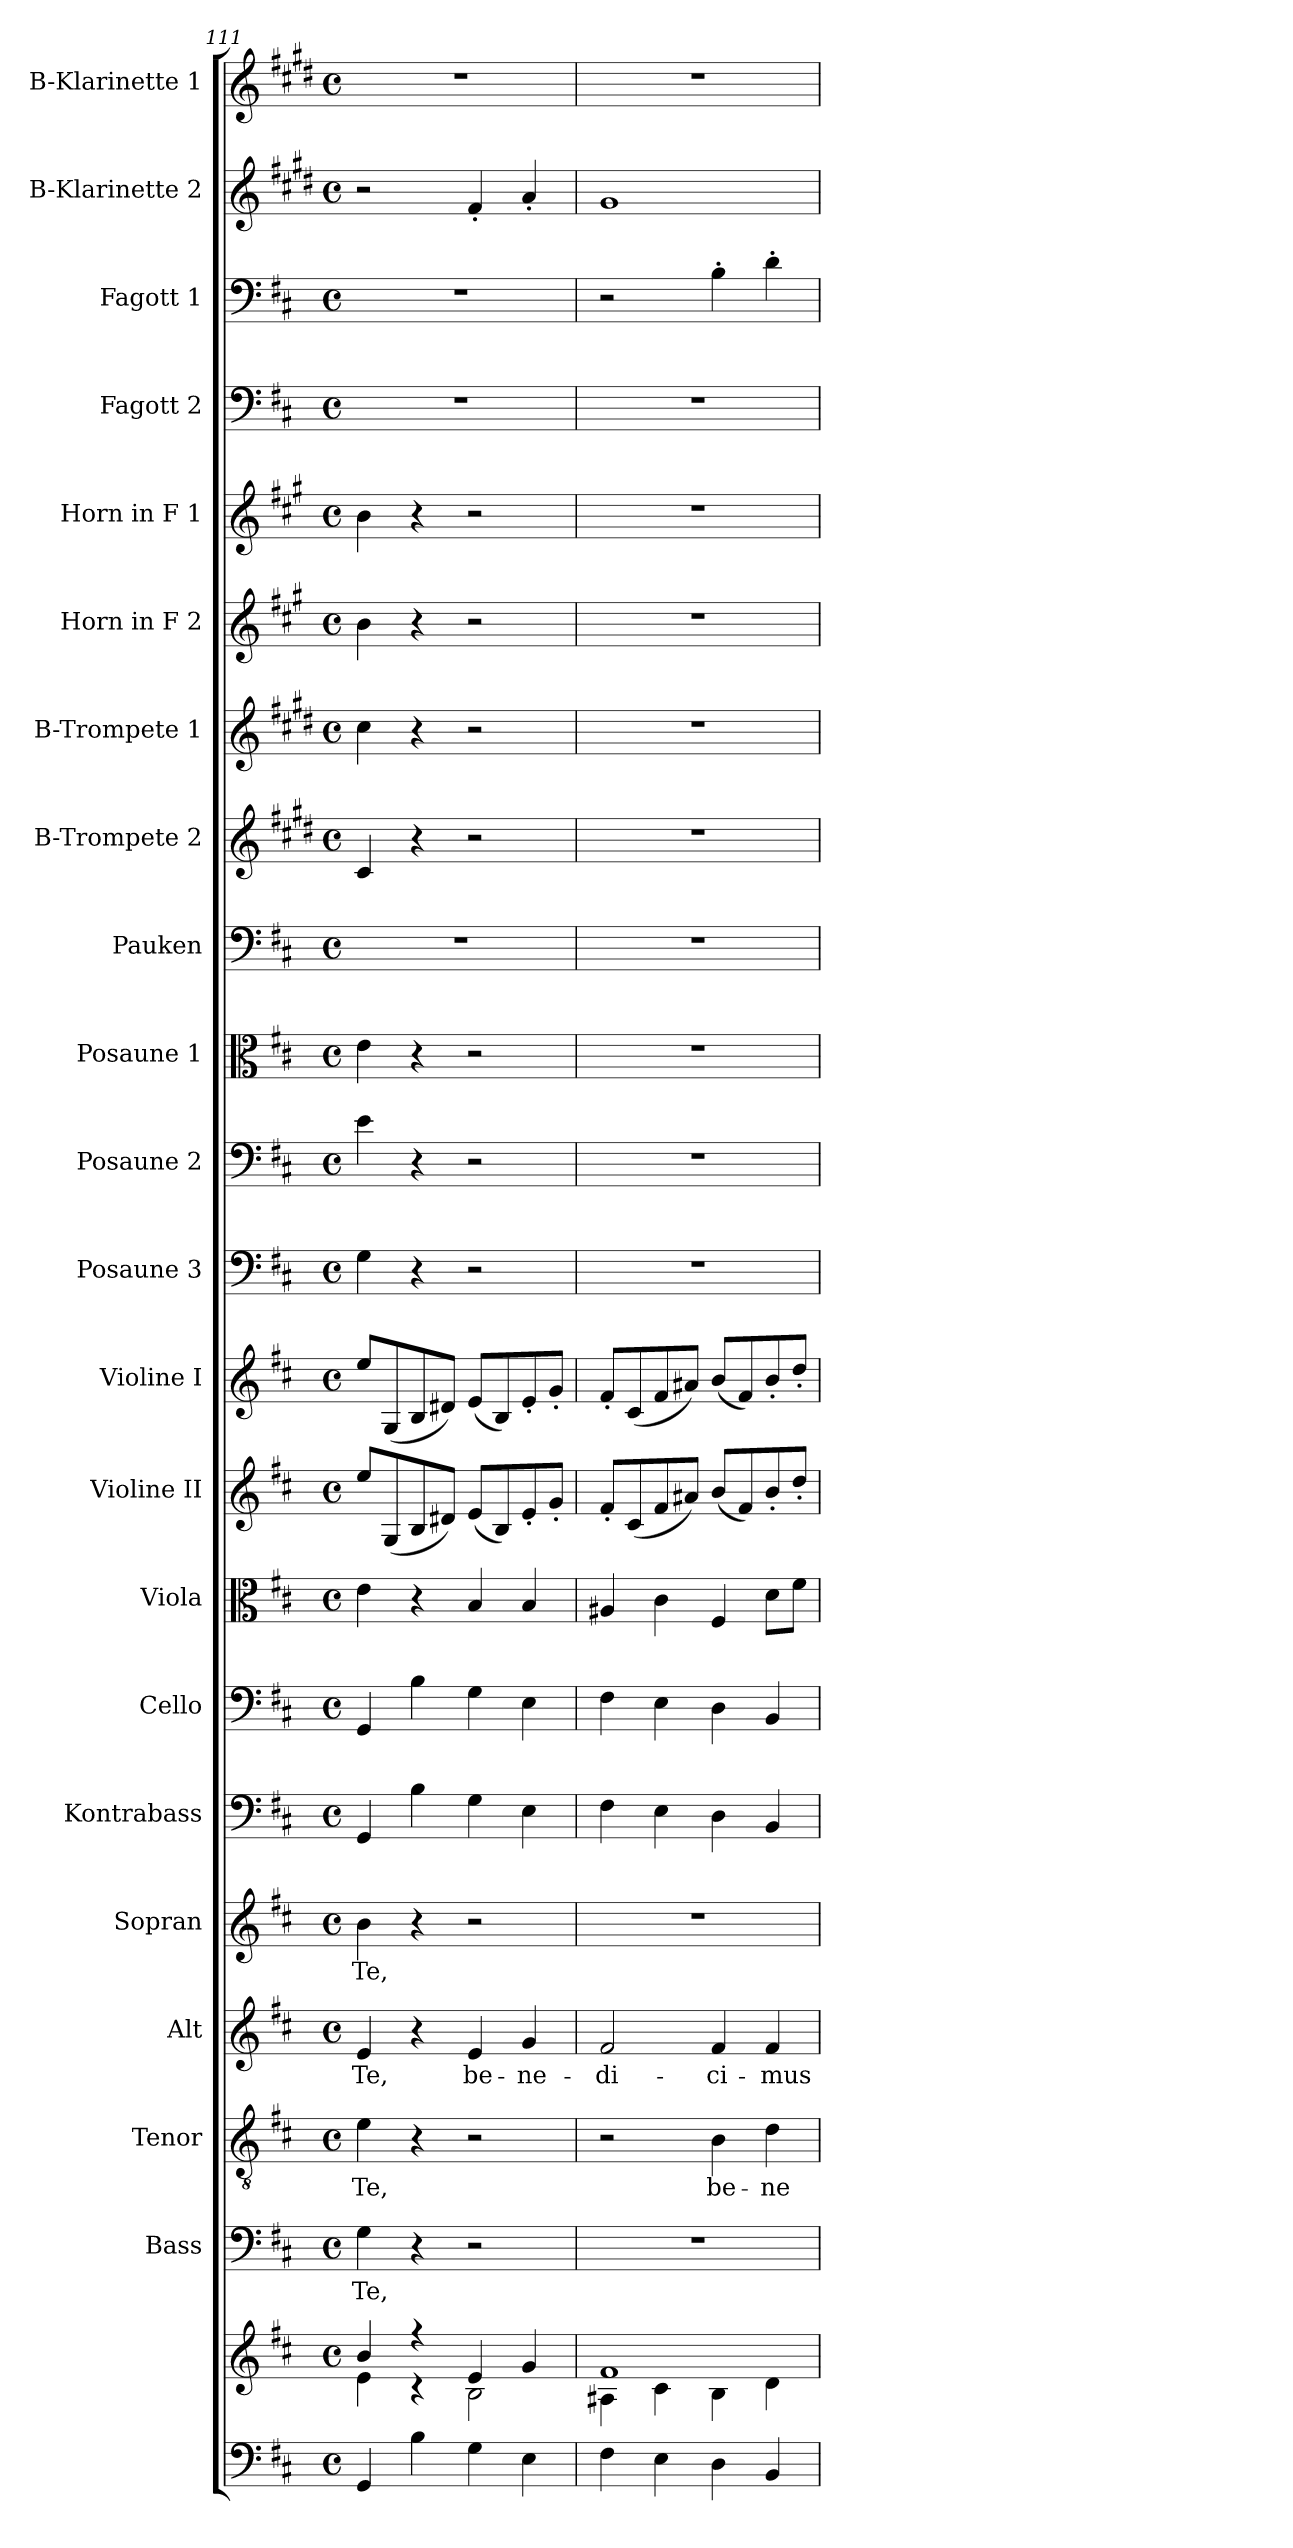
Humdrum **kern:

**kern	**kern	**kern	**text	**kern	**text	**kern	**text	**kern	**text	**kern	**kern	**kern	**kern	**kern	**kern	**kern	**kern	**kern	**kern	**kern	**kern	**kern	**kern	**kern	**kern	**kern
*part22	*part22	*part21	*part21	*part20	*part20	*part19	*part19	*part18	*part18	*part17	*part16	*part15	*part14	*part13	*part12	*part11	*part10	*part9	*part8	*part7	*part6	*part5	*part4	*part3	*part2	*part1
*staff23	*staff22	*staff21	*staff21	*staff20	*staff20	*staff19	*staff19	*staff18	*staff18	*staff17	*staff16	*staff15	*staff14	*staff13	*staff12	*staff11	*staff10	*staff9	*staff8	*staff7	*staff6	*staff5	*staff4	*staff3	*staff2	*staff1
*	*	*I"Bass	*	*I"Tenor	*	*I"Alt	*	*I"Sopran	*	*I"Kontrabass	*I"Cello	*I"Viola	*I"Violine II	*I"Violine I	*I"Posaune 3	*I"Posaune 2	*I"Posaune 1	*I"Pauken	*I"B-Trompete 2	*I"B-Trompete 1	*I"Horn in F 2	*I"Horn in F 1	*I"Fagott 2	*I"Fagott 1	*I"B-Klarinette 2	*I"B-Klarinette 1
*	*	*I'B.	*	*I'T.	*	*I'A.	*	*I'S.	*	*I'Kb.	*	*I'Vla.	*I'Vl. II	*I'Vl. I	*I'Pos. 3	*I'Pos. 2	*I'Pos. 1	*I'Pk.	*I'B Trp. 2	*I'B Trp. 1	*	*	*I'Fg. 2	*I'Fg. 1	*I'B Kl. 2	*I'B Kl. 1
*clefF4	*clefG2	*clefF4	*	*clefGv2	*	*clefG2	*	*clefG2	*	*clefF4	*clefF4	*clefC3	*clefG2	*clefG2	*clefF4	*clefF4	*clefC3	*clefF4	*clefG2	*clefG2	*clefG2	*clefG2	*clefF4	*clefF4	*clefG2	*clefG2
*	*	*	*	*	*	*	*	*	*	*ITrd7c12	*	*	*	*	*	*	*	*	*ITrd1c2	*ITrd1c2	*ITrd4c7	*ITrd4c7	*	*	*ITrd1c2	*ITrd1c2
*k[f#c#]	*k[f#c#]	*k[f#c#]	*	*k[f#c#]	*	*k[f#c#]	*	*k[f#c#]	*	*k[f#c#]	*k[f#c#]	*k[f#c#]	*k[f#c#]	*k[f#c#]	*k[f#c#]	*k[f#c#]	*k[f#c#]	*k[f#c#]	*k[f#c#]	*k[f#c#]	*k[f#c#]	*k[f#c#]	*k[f#c#]	*k[f#c#]	*k[f#c#]	*k[f#c#]
*D:	*D:	*D:	*	*D:	*	*D:	*	*D:	*	*D:	*D:	*D:	*D:	*D:	*D:	*D:	*D:	*D:	*D:	*D:	*D:	*D:	*D:	*D:	*D:	*D:
*M4/4	*M4/4	*M4/4	*	*M4/4	*	*M4/4	*	*M4/4	*	*M4/4	*M4/4	*M4/4	*M4/4	*M4/4	*M4/4	*M4/4	*M4/4	*M4/4	*M4/4	*M4/4	*M4/4	*M4/4	*M4/4	*M4/4	*M4/4	*M4/4
*met(c)	*met(c)	*met(c)	*	*met(c)	*	*met(c)	*	*met(c)	*	*met(c)	*met(c)	*met(c)	*met(c)	*met(c)	*met(c)	*met(c)	*met(c)	*met(c)	*met(c)	*met(c)	*met(c)	*met(c)	*met(c)	*met(c)	*met(c)	*met(c)
=111	=111	=111	=111	=111	=111	=111	=111	=111	=111	=111	=111	=111	=111	=111	=111	=111	=111	=111	=111	=111	=111	=111	=111	=111	=111	=111
*	*^	*	*	*	*	*	*	*	*	*	*	*	*	*	*	*	*	*	*	*	*	*	*	*	*	*
!	!	!	!	!LO:LY:b	!	!LO:LY:b	!	!LO:LY:b	!	!LO:LY:b	!	!	!	!	!	!	!	!	!	!	!	!	!	!	!	!	!
4GG/	4b/	4e\	4G\	Te,	4e\	Te,	4e/	Te,	4b\	Te,	4GGG/	4GG/	4e\	8ee/L	8ee/L	4G\	4e\	4e\	1r	4B/	4b\	4e\	4e\	1r	1r	2r	1r
.	.	.	.	.	.	.	.	.	.	.	.	.	.	(<8G/	(<8G/	.	.	.	.	.	.	.	.	.	.	.	.
4B\	4r	4r	4r	.	4r	.	4r	.	4r	.	4BB\	4B\	4r	8B/	8B/	4r	4r	4r	.	4r	4r	4r	4r	.	.	.	.
.	.	.	.	.	.	.	.	.	.	.	.	.	.	8d#X/J)	8d#X/J)	.	.	.	.	.	.	.	.	.	.	.	.
!	!	!	!	!	!	!	!	!LO:LY:b	!	!	!	!	!	!	!	!	!	!	!	!	!	!	!	!	!	!	!
4G\	4e/	2B\	2r	.	2r	.	4e/	be-	2r	.	4GG\	4G\	4B/	(<8e/L	(<8e/L	2r	2r	2r	.	2r	2r	2r	2r	.	.	4e'</	.
.	.	.	.	.	.	.	.	.	.	.	.	.	.	8B/)	8B/)	.	.	.	.	.	.	.	.	.	.	.	.
!	!	!	!	!	!	!	!	!LO:LY:b	!	!	!	!	!	!	!	!	!	!	!	!	!	!	!	!	!	!	!
4E\	4g/	.	.	.	.	.	4g/	-ne-	.	.	4EE\	4E\	4B/	8e'</	8e'</	.	.	.	.	.	.	.	.	.	.	4g'</	.
.	.	.	.	.	.	.	.	.	.	.	.	.	.	8g'</J	8g'</J	.	.	.	.	.	.	.	.	.	.	.	.
=112	=112	=112	=112	=112	=112	=112	=112	=112	=112	=112	=112	=112	=112	=112	=112	=112	=112	=112	=112	=112	=112	=112	=112	=112	=112	=112	=112
!	!	!	!	!	!	!	!	!LO:LY:b	!	!	!	!	!	!	!	!	!	!	!	!	!	!	!	!	!	!	!
4F#\	1f#	4A#X\	1r	.	2r	.	2f#/	-di-	1r	.	4FF#\	4F#\	4A#X/	8f#'</L	8f#'</L	1r	1r	1r	1r	1r	1r	1r	1r	1r	2r	1f#	1r
.	.	.	.	.	.	.	.	.	.	.	.	.	.	(<8c#/	(<8c#/	.	.	.	.	.	.	.	.	.	.	.	.
4E\	.	4c#\	.	.	.	.	.	.	.	.	4EE\	4E\	4c#\	8f#/	8f#/	.	.	.	.	.	.	.	.	.	.	.	.
.	.	.	.	.	.	.	.	.	.	.	.	.	.	8a#X/J)	8a#X/J)	.	.	.	.	.	.	.	.	.	.	.	.
!	!	!	!	!	!	!LO:LY:b	!	!LO:LY:b	!	!	!	!	!	!	!	!	!	!	!	!	!	!	!	!	!	!	!
4D\	.	4B\	.	.	4B\	be-	4f#/	-ci-	.	.	4DD\	4D\	4F#/	(<8b/L	(<8b/L	.	.	.	.	.	.	.	.	.	4B'>\	.	.
.	.	.	.	.	.	.	.	.	.	.	.	.	.	8f#/)	8f#/)	.	.	.	.	.	.	.	.	.	.	.	.
!	!	!	!	!	!	!LO:LY:b	!	!LO:LY:b	!	!	!	!	!	!	!	!	!	!	!	!	!	!	!	!	!	!	!
4BB/	.	4d\	.	.	4d\	-ne-	4f#/	-mus	.	.	4BBB/	4BB/	8d\L	8b'</	8b'</	.	.	.	.	.	.	.	.	.	4d'>\	.	.
.	.	.	.	.	.	.	.	.	.	.	.	.	8f#\J	8dd'</J	8dd'</J	.	.	.	.	.	.	.	.	.	.	.	.
*	*v	*v	*	*	*	*	*	*	*	*	*	*	*	*	*	*	*	*	*	*	*	*	*	*	*	*	*
=	=	=	=	=	=	=	=	=	=	=	=	=	=	=	=	=	=	=	=	=	=	=	=	=	=	=
*-	*-	*-	*-	*-	*-	*-	*-	*-	*-	*-	*-	*-	*-	*-	*-	*-	*-	*-	*-	*-	*-	*-	*-	*-	*-	*-
